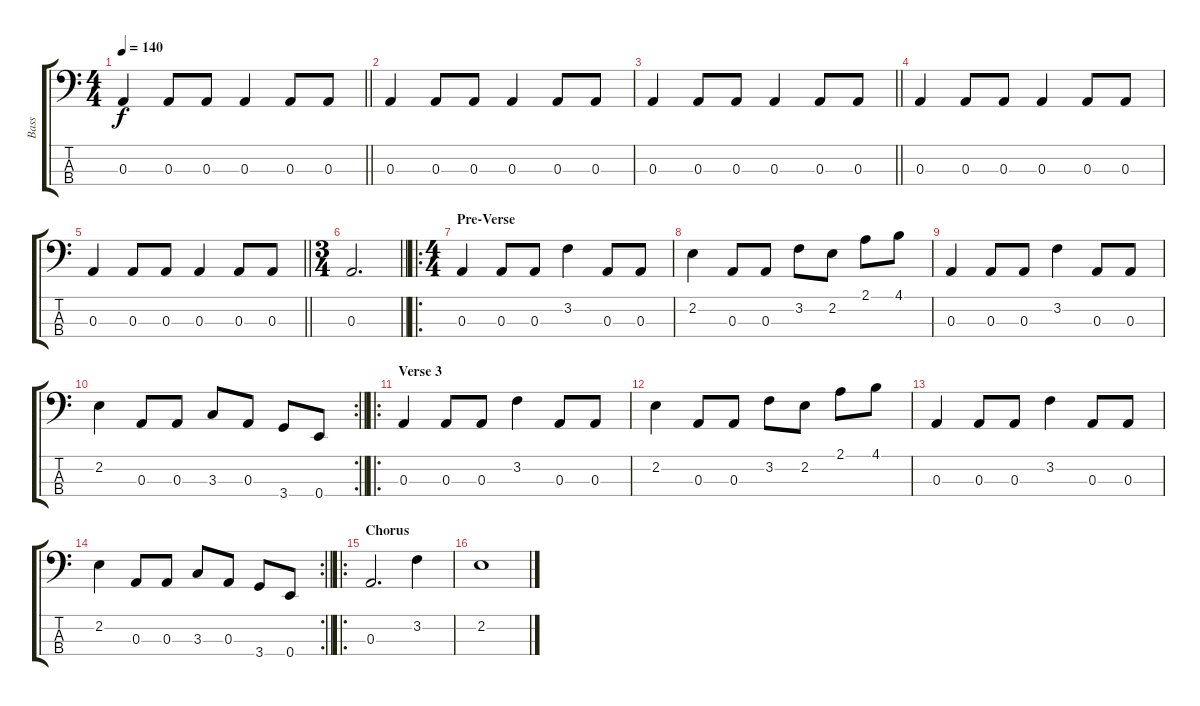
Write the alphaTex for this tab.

\track ("Bass" "Bass") {instrument electricbassfinger}
\staff {score tabs}
\tuning (G2 D2 A1 E1) {hide}
\ts (4 4)
\tempo 140
\clef f4
\barLineRight lightlight
\ks c
0.3.4{dy f} 0.3.8 0.3.8 0.3.4 0.3.8 0.3.8 |
0.3.4 0.3.8 0.3.8 0.3.4 0.3.8 0.3.8 |
\barLineRight lightlight
0.3.4 0.3.8 0.3.8 0.3.4 0.3.8 0.3.8 |
0.3.4 0.3.8 0.3.8 0.3.4 0.3.8 0.3.8 |
\barLineRight lightlight
0.3.4 0.3.8 0.3.8 0.3.4 0.3.8 0.3.8 |
\ts (3 4)
\barLineRight lightlight
0.3.2{d} |
\ro
\ts (4 4)
\section ("" "Pre-Verse")
0.3.4 0.3.8 0.3.8 3.2.4 0.3.8 0.3.8 |
2.2.4 0.3.8 0.3.8 3.2.8 2.2.8 2.1.8 4.1.8 |
0.3.4 0.3.8 0.3.8 3.2.4 0.3.8 0.3.8 |
\rc 2
\barLineRight lightlight
2.2.4 0.3.8 0.3.8 3.3.8 0.3.8 3.4.8 0.4.8 |
\ro
\section ("" "Verse 3")
0.3.4 0.3.8 0.3.8 3.2.4 0.3.8 0.3.8 |
2.2.4 0.3.8 0.3.8 3.2.8 2.2.8 2.1.8 4.1.8 |
0.3.4 0.3.8 0.3.8 3.2.4 0.3.8 0.3.8 |
\rc 2
\barLineRight lightlight
2.2.4 0.3.8 0.3.8 3.3.8 0.3.8 3.4.8 0.4.8 |
\ro
\section ("" "Chorus")
0.3.2{d} 3.2.4 |
2.2.1
